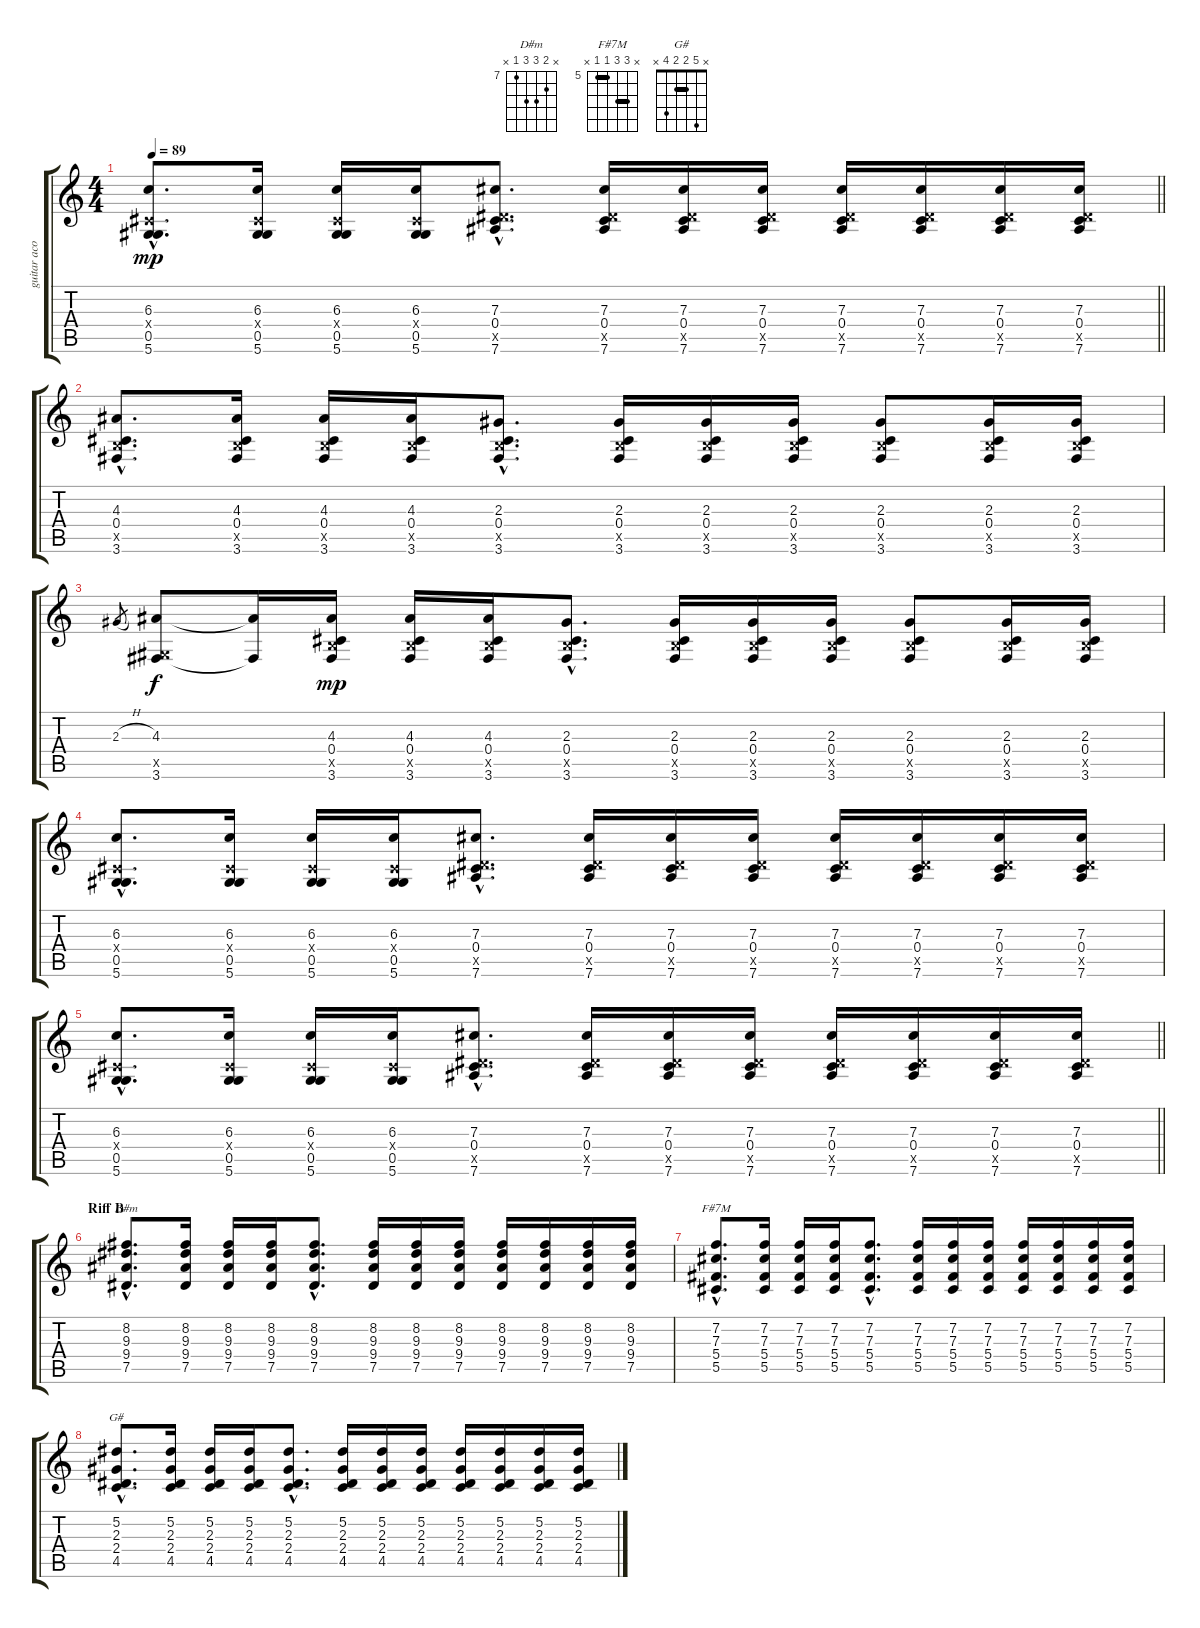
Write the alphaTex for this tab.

\track ("guitar acoustic" "guitar aco") {instrument acousticguitarnylon}
\staff {score tabs}
\tuning (Eb4 Bb3 Gb3 Db3 Ab2 Eb2) {hide}
\chord ("D#m" x 8 9 9 7 x) {firstfret 7}
\chord ("F#7M" x 7 7 5 5 x) {firstfret 5 barre (5 7)}
\chord ("G#" x 5 2 2 4 x) {barre 2}
\ts (4 4)
\tempo 89
\clef g2
\barLineRight lightlight
\ks c
(6.3{hac} 0.4{hac x} 0.5{hac} 5.6{hac}).8{d dy mp} (6.3 0.4{x} 0.5 5.6).16 (6.3 0.4{x} 0.5 5.6).16 (6.3 0.4{x} 0.5 5.6).16 (7.3{hac} 0.4{hac} 7.5{hac x} 7.6{hac}).8{d} (7.3 0.4 7.5{x} 7.6).16 (7.3 0.4 7.5{x} 7.6).16 (7.3 0.4 7.5{x} 7.6).16 (7.3 0.4 7.5{x} 7.6).16 (7.3 0.4 7.5{x} 7.6).16 (7.3 0.4 7.5{x} 7.6).16 (7.3 0.4 7.5{x} 7.6).16 |
(4.3{hac} 0.4{hac} 3.5{hac x} 3.6{hac}).8{d} (4.3 0.4 3.5{x} 3.6).16 (4.3 0.4 3.5{x} 3.6).16 (4.3 0.4 3.5{x} 3.6).16 (2.3{hac} 0.4{hac} 3.5{hac x} 3.6{hac}).8{d} (2.3 0.4 3.5{x} 3.6).16 (2.3 0.4 3.5{x} 3.6).16 (2.3 0.4 3.5{x} 3.6).16 (2.3 0.4 3.5{x} 3.6).8 (2.3 0.4 3.5{x} 3.6).16 (2.3 0.4 3.5{x} 3.6).16 |
2.3{h}.8{gr} (4.3 0.5{x} 3.6).8{dy f} (4.3{t} 3.6{t}).16 (4.3 0.4 3.5{x} 3.6).16{dy mp} (4.3 0.4 3.5{x} 3.6).16 (4.3 0.4 3.5{x} 3.6).16 (2.3{hac} 0.4{hac} 3.5{hac x} 3.6{hac}).8{d} (2.3 0.4 3.5{x} 3.6).16 (2.3 0.4 3.5{x} 3.6).16 (2.3 0.4 3.5{x} 3.6).16 (2.3 0.4 3.5{x} 3.6).8 (2.3 0.4 3.5{x} 3.6).16 (2.3 0.4 3.5{x} 3.6).16 |
(6.3{hac} 0.4{hac x} 0.5{hac} 5.6{hac}).8{d} (6.3 0.4{x} 0.5 5.6).16 (6.3 0.4{x} 0.5 5.6).16 (6.3 0.4{x} 0.5 5.6).16 (7.3{hac} 0.4{hac} 7.5{hac x} 7.6{hac}).8{d} (7.3 0.4 7.5{x} 7.6).16 (7.3 0.4 7.5{x} 7.6).16 (7.3 0.4 7.5{x} 7.6).16 (7.3 0.4 7.5{x} 7.6).16 (7.3 0.4 7.5{x} 7.6).16 (7.3 0.4 7.5{x} 7.6).16 (7.3 0.4 7.5{x} 7.6).16 |
\barLineRight lightlight
(6.3{hac} 0.4{hac x} 0.5{hac} 5.6{hac}).8{d} (6.3 0.4{x} 0.5 5.6).16 (6.3 0.4{x} 0.5 5.6).16 (6.3 0.4{x} 0.5 5.6).16 (7.3{hac} 0.4{hac} 7.5{hac x} 7.6{hac}).8{d} (7.3 0.4 7.5{x} 7.6).16 (7.3 0.4 7.5{x} 7.6).16 (7.3 0.4 7.5{x} 7.6).16 (7.3 0.4 7.5{x} 7.6).16 (7.3 0.4 7.5{x} 7.6).16 (7.3 0.4 7.5{x} 7.6).16 (7.3 0.4 7.5{x} 7.6).16 |
\section ("" "Riff B")
(8.2{hac} 9.3{hac} 9.4{hac} 7.5{hac}).8{d ch "D#m"} (8.2 9.3 9.4 7.5).16 (8.2 9.3 9.4 7.5).16 (8.2 9.3 9.4 7.5).16 (8.2{hac} 9.3{hac} 9.4{hac} 7.5{hac}).8{d} (8.2 9.3 9.4 7.5).16 (8.2 9.3 9.4 7.5).16 (8.2 9.3 9.4 7.5).16 (8.2 9.3 9.4 7.5).16 (8.2 9.3 9.4 7.5).16 (8.2 9.3 9.4 7.5).16 (8.2 9.3 9.4 7.5).16 |
(7.2{hac} 7.3 5.4{hac} 5.5{hac}).8{d ch "F#7M"} (7.2 7.3 5.4 5.5).16 (7.2 7.3 5.4 5.5).16 (7.2 7.3 5.4 5.5).16 (7.2{hac} 7.3 5.4{hac} 5.5{hac}).8{d} (7.2 7.3 5.4 5.5).16 (7.2 7.3 5.4 5.5).16 (7.2 7.3 5.4 5.5).16 (7.2 7.3 5.4 5.5).16 (7.2 7.3 5.4 5.5).16 (7.2 7.3 5.4 5.5).16 (7.2 7.3 5.4 5.5).16 |
(5.2{hac} 2.3{hac} 2.4{hac} 4.5{hac}).8{d ch "G#"} (5.2 2.3 2.4 4.5).16 (5.2 2.3 2.4 4.5).16 (5.2 2.3 2.4 4.5).16 (5.2{hac} 2.3{hac} 2.4{hac} 4.5{hac}).8{d} (5.2 2.3 2.4 4.5).16 (5.2 2.3 2.4 4.5).16 (5.2 2.3 2.4 4.5).16 (5.2 2.3 2.4 4.5).16 (5.2 2.3 2.4 4.5).16 (5.2 2.3 2.4 4.5).16 (5.2 2.3 2.4 4.5).16
